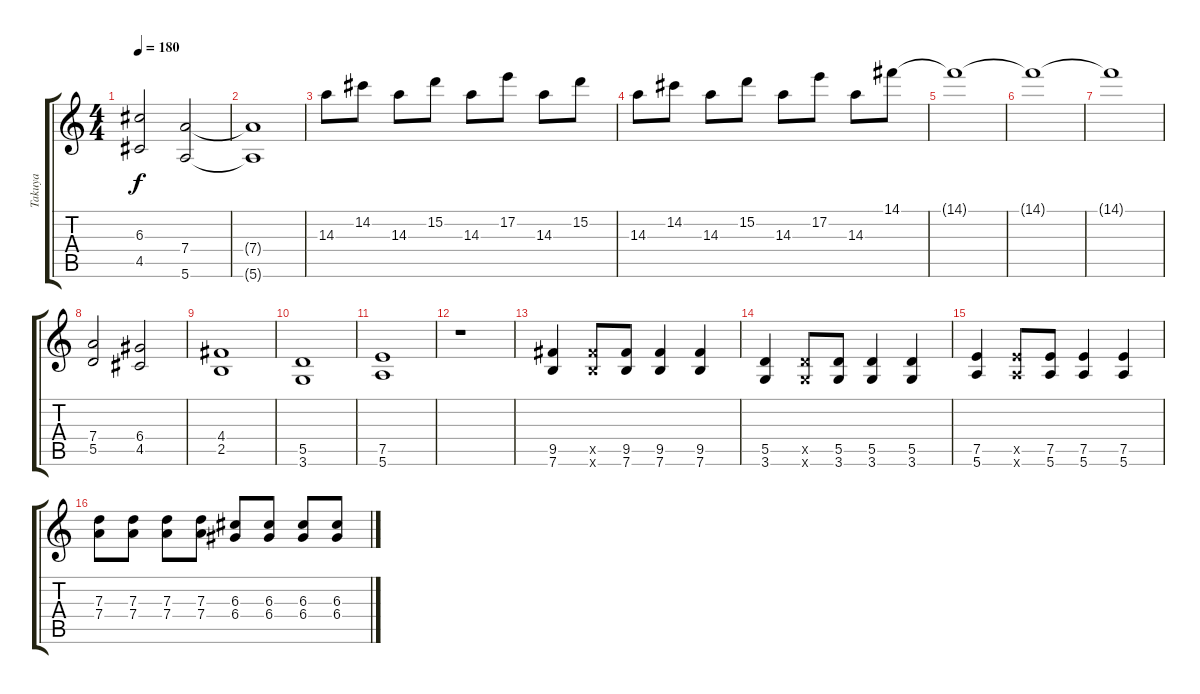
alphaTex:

\track ("Takuya" "Takuya") {instrument overdrivenguitar}
\staff {score tabs}
\tuning (E4 B3 G3 D3 A2 E2) {hide}
\ts (4 4)
\tempo 180
\clef g2
\ks c
(6.3 4.5).2{dy f} (7.4 5.6).2 |
(7.4{t} 5.6{t}).1 |
14.3.8 14.2.8 14.3.8 15.2.8 14.3.8 17.2.8 14.3.8 15.2.8 |
14.3.8 14.2.8 14.3.8 15.2.8 14.3.8 17.2.8 14.3.8 14.1.8 |
14.1{t}.1 |
14.1{t}.1 |
14.1{t}.1 |
(7.4 5.5).2 (6.4 4.5).2 |
(4.4 2.5).1 |
(5.5 3.6).1 |
(7.5 5.6).1 |
r.1 |
(9.5 7.6).4 (9.5{x} 7.6{x}).8 (9.5 7.6).8 (9.5 7.6).4 (9.5 7.6).4 |
(5.5 3.6).4 (5.5{x} 3.6{x}).8 (5.5 3.6).8 (5.5 3.6).4 (5.5 3.6).4 |
(7.5 5.6).4 (7.5{x} 5.6{x}).8 (7.5 5.6).8 (7.5 5.6).4 (7.5 5.6).4 |
(7.3 7.4).8 (7.3 7.4).8 (7.3 7.4).8 (7.3 7.4).8 (6.3 6.4).8 (6.3 6.4).8 (6.3 6.4).8 (6.3 6.4).8
